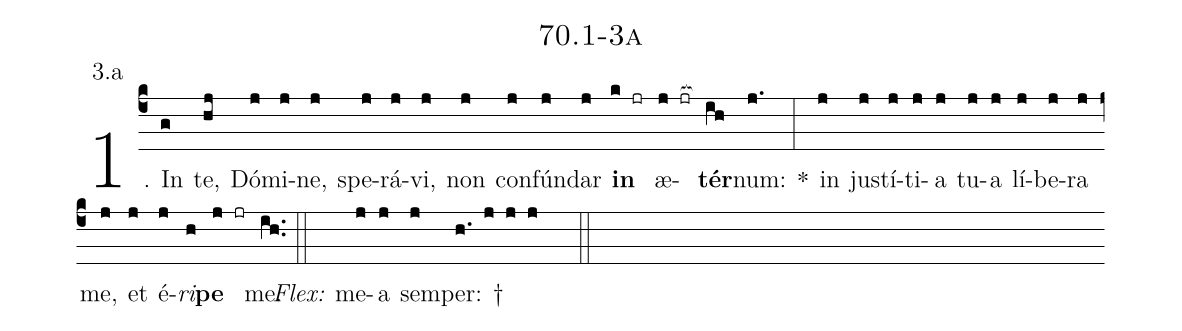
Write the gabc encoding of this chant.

name: 70.1-3a;
annotation: 3.a;
%%
(c4)1. In(g) te,(hj) Dó(j)mi(j)ne,(j) spe(j)rá(j)vi,(j) non(j) con(j)fún(j)dar(j) <b>in</b>(k jr) æ(j jr[ocb:1{])<b>tér</b>(ih[ocb:0}])num:(j.) *(:) in(j) jus(j)tí(j)ti(j)a(j) tu(j)a(j) lí(j)be(j)ra(j) me,(j) et(j) é(j)<i>ri</i>(h)<b>pe</b>(j jr) me.(ih..) (::)
<i>Flex:</i>()  me(j)a(j) sem(j)per: †(h. j j j  ::)
